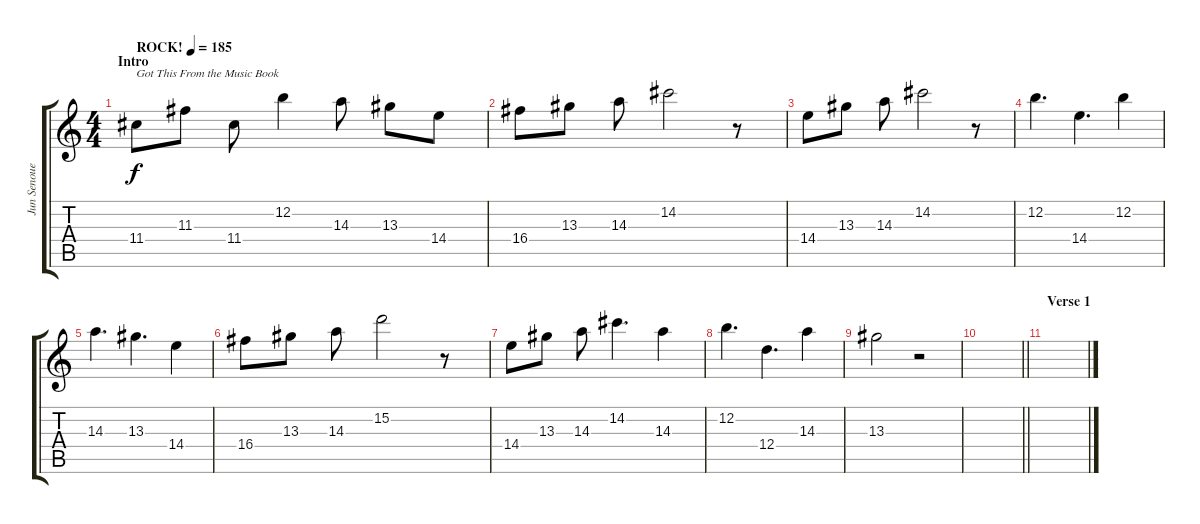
\track ("Jun Senoue (Lead)" "Jun Senoue") {instrument distortionguitar}
\staff {score tabs}
\tuning (E4 B3 G3 D3 A2 E2) {hide}
\ts (4 4)
\section ("" "Intro")
\tempo (185 "ROCK!")
\clef g2
\ks c
11.4.8{txt "Got This From the Music Book" dy f instrument distortionguitar} 11.3.8 11.4.8 12.2.4 14.3.8 13.3.8 14.4.8 |
16.4.8 13.3.8 14.3.8 14.2.2 r.8 |
14.4.8 13.3.8 14.3.8 14.2.2 r.8 |
12.2.4{d} 14.4.4{d} 12.2.4 |
14.3.4{d} 13.3.4{d} 14.4.4 |
16.4.8 13.3.8 14.3.8 15.2.2 r.8 |
14.4.8 13.3.8 14.3.8 14.2.4{d} 14.3.4 |
12.2.4{d} 12.4.4{d} 14.3.4 |
13.3.2 r.2 |
\barLineRight lightlight
|
\section ("" "Verse 1")
